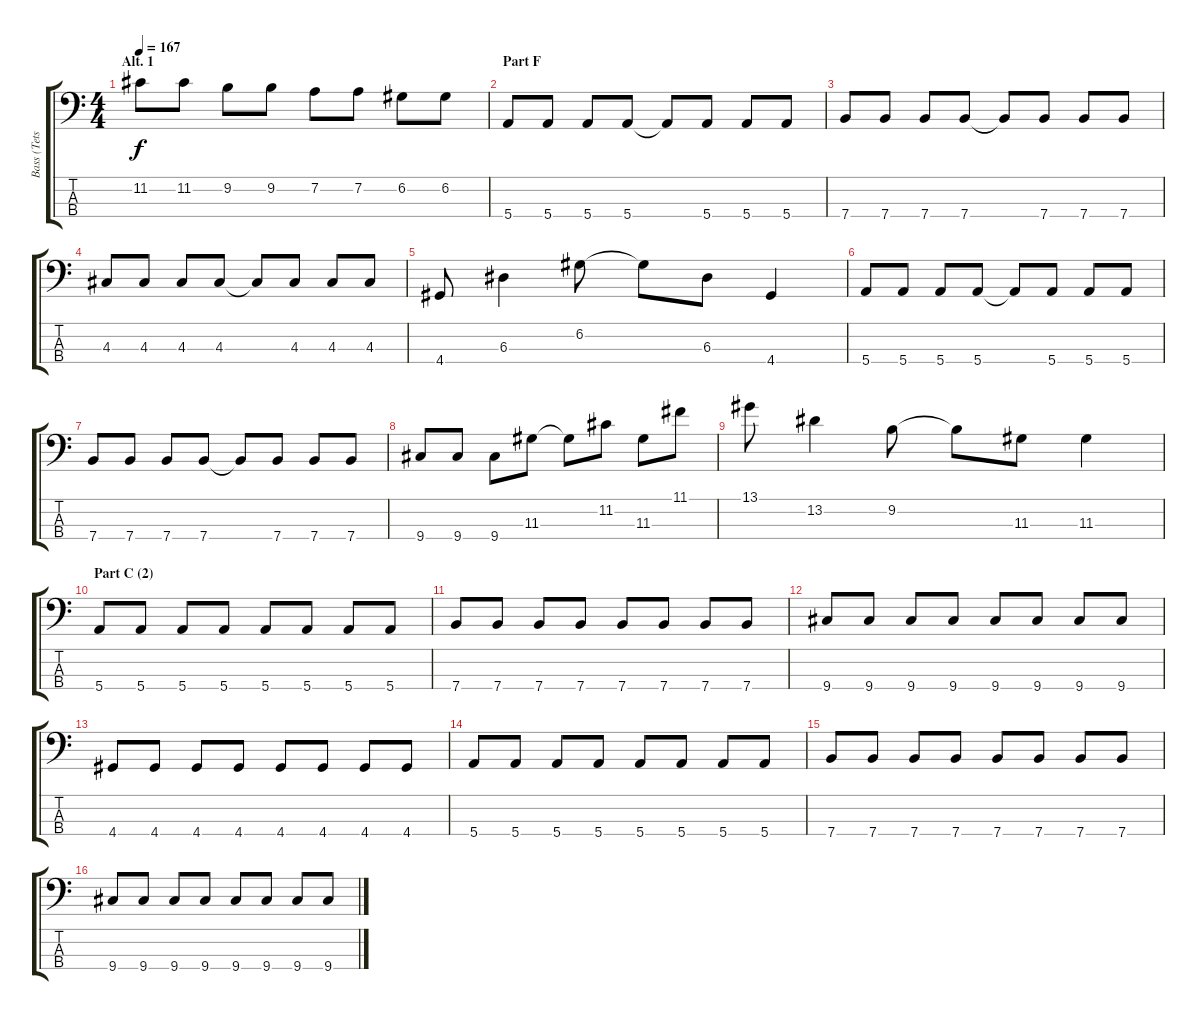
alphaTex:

\track ("Bass (Tetsu)" "Bass (Tets") {instrument electricbasspick}
\staff {score tabs}
\tuning (G2 D2 A1 E1) {hide}
\ts (4 4)
\section ("" "Alt. 1")
\tempo 167
\clef f4
\ks c
11.2.8{dy f} 11.2.8 9.2.8 9.2.8 7.2.8 7.2.8 6.2.8 6.2.8 |
\section ("" "Part F")
5.4.8 5.4.8 5.4.8 5.4.8 5.4{t}.8 5.4.8 5.4.8 5.4.8 |
7.4.8 7.4.8 7.4.8 7.4.8 7.4{t}.8 7.4.8 7.4.8 7.4.8 |
4.3.8 4.3.8 4.3.8 4.3.8 4.3{t}.8 4.3.8 4.3.8 4.3.8 |
4.4.8 6.3.4 6.2.8 6.2{t}.8 6.3.8 4.4.4 |
5.4.8 5.4.8 5.4.8 5.4.8 5.4{t}.8 5.4.8 5.4.8 5.4.8 |
7.4.8 7.4.8 7.4.8 7.4.8 7.4{t}.8 7.4.8 7.4.8 7.4.8 |
9.4.8 9.4.8 9.4.8 11.3.8 11.3{t}.8 11.2.8 11.3.8 11.1.8 |
13.1.8 13.2.4 9.2.8 9.2{t}.8 11.3.8 11.3.4 |
\section ("" "Part C (2)")
5.4.8 5.4.8 5.4.8 5.4.8 5.4.8 5.4.8 5.4.8 5.4.8 |
7.4.8 7.4.8 7.4.8 7.4.8 7.4.8 7.4.8 7.4.8 7.4.8 |
9.4.8 9.4.8 9.4.8 9.4.8 9.4.8 9.4.8 9.4.8 9.4.8 |
4.4.8 4.4.8 4.4.8 4.4.8 4.4.8 4.4.8 4.4.8 4.4.8 |
5.4.8 5.4.8 5.4.8 5.4.8 5.4.8 5.4.8 5.4.8 5.4.8 |
7.4.8 7.4.8 7.4.8 7.4.8 7.4.8 7.4.8 7.4.8 7.4.8 |
9.4.8 9.4.8 9.4.8 9.4.8 9.4.8 9.4.8 9.4.8 9.4.8
